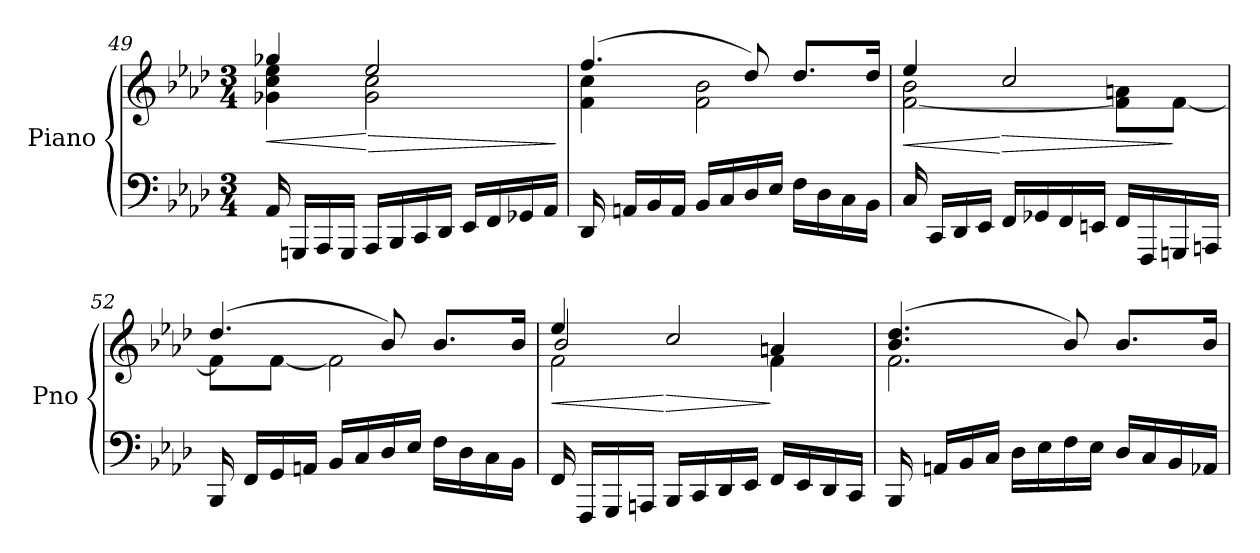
**kern	**kern	**dynam
*part1	*part1	*part1
*staff2	*staff1	*staff1/2
*I"Piano	*	*
*I'Pno	*	*
!!LO:LB:g=z
*clefF4	*clefG2	*
*k[b-e-a-d-]	*k[b-e-a-d-]	*
*M3/4	*M3/4	*
=49	=49	=49
!	!	!LO:HP:b
*	*^	*
16AA-/	4gg-X/	4g-X\ 4cc\ 4ee-\	<
16GGGn/LL	.	.	.
16AAA-/	.	.	.
16GGG/JJ	.	.	.
!	!	!	!LO:HP:n=1:b
16AAA-/LL	2ee-/	2g-\ 2cc\	[ >
16BBB-/	.	.	.
16CC/	.	.	.
16DD-/JJ	.	.	.
16EE-/LL	.	.	.
16FF/	.	.	.
16GG-X/	.	.	.
16AA-/JJ	.	.	.
*	*v	*v	*
.	.	]
=50	=50	=50
*	*^	*
16DD-/	(>4.ff/	4f\ 4cc\	.
16AAn/LL	.	.	.
16BB-/	.	.	.
16AA/JJ	.	.	.
16BB-/LL	.	2f\ 2b-\	.
16C/	.	.	.
16D-/	8dd-/)	.	.
16E-/JJ	.	.	.
16F\LL	8.dd-/L	.	.
16D-\	.	.	.
16C\	.	.	.
16BB-\JJ	16dd-/Jk	.	.
!!LO:LB:g=z	!!
=51	=51	=51	=51
!	!	!	!LO:HP:b
16C/	4ee-/	[2f\ 2b-\	<
16CC/LL	.	.	.
16DD-/	.	.	.
16EE-/JJ	.	.	.
!	!	!	!LO:HP:n=1:b
16FF/LL	2cc/	.	[ >
16GG-X/	.	.	.
16FF/	.	.	.
16EEn/JJ	.	.	.
16FF/LL	.	8f\] 8an\L	.
16FFF/	.	.	.
16GGGn/	.	[8f\J	]
16AAAn/JJ	.	.	.
!!LO:LB:g=z	!!
=52	=52	=52	=52
16BBB-/	(>4.dd-/	8f\L]	.
16FF/LL	.	.	.
16GG/	.	[8f\J	.
16AAn/JJ	.	.	.
16BB-/LL	.	2f\]	.
16C/	.	.	.
16D-/	8b-/)	.	.
16E-/JJ	.	.	.
16F\LL	8.b-/L	.	.
16D-\	.	.	.
16C\	.	.	.
16BB-\JJ	16b-/Jk	.	.
*	*v	*v	*
=53	=53	=53
!	!	!LO:HP:b
*	*^	*
*	*	*^	*
16FF/	4ee-/	2f\	2b-/	<
16FFF/LL	.	.	.	.
16GGG/	.	.	.	.
16AAAn/JJ	.	.	.	.
!	!	!	!	!LO:HP:n=1:b
16BBB-/LL	2cc/	.	.	[ >
16CC/	.	.	.	.
16DD-/	.	.	.	.
16EE-/JJ	.	.	.	.
16FF/LL	.	4f\	4an/	]
16EE-/	.	.	.	.
16DD-/	.	.	.	.
16CC/JJ	.	.	.	.
*	*	*v	*v	*
=54	=54	=54	=54
16BBB-/	(>4.b-/ 4.dd-/	2.f\	.
16AAn/LL	.	.	.
16BB-/	.	.	.
16C/JJ	.	.	.
16D-\LL	.	.	.
16E-\	.	.	.
16F\	8b-/)	.	.
16E-\JJ	.	.	.
16D-/LL	8.b-/L	.	.
16C/	.	.	.
16BB-/	.	.	.
16AA-X/JJ	16b-/Jk	.	.
*	*v	*v	*
=	=	=
*-	*-	*-
